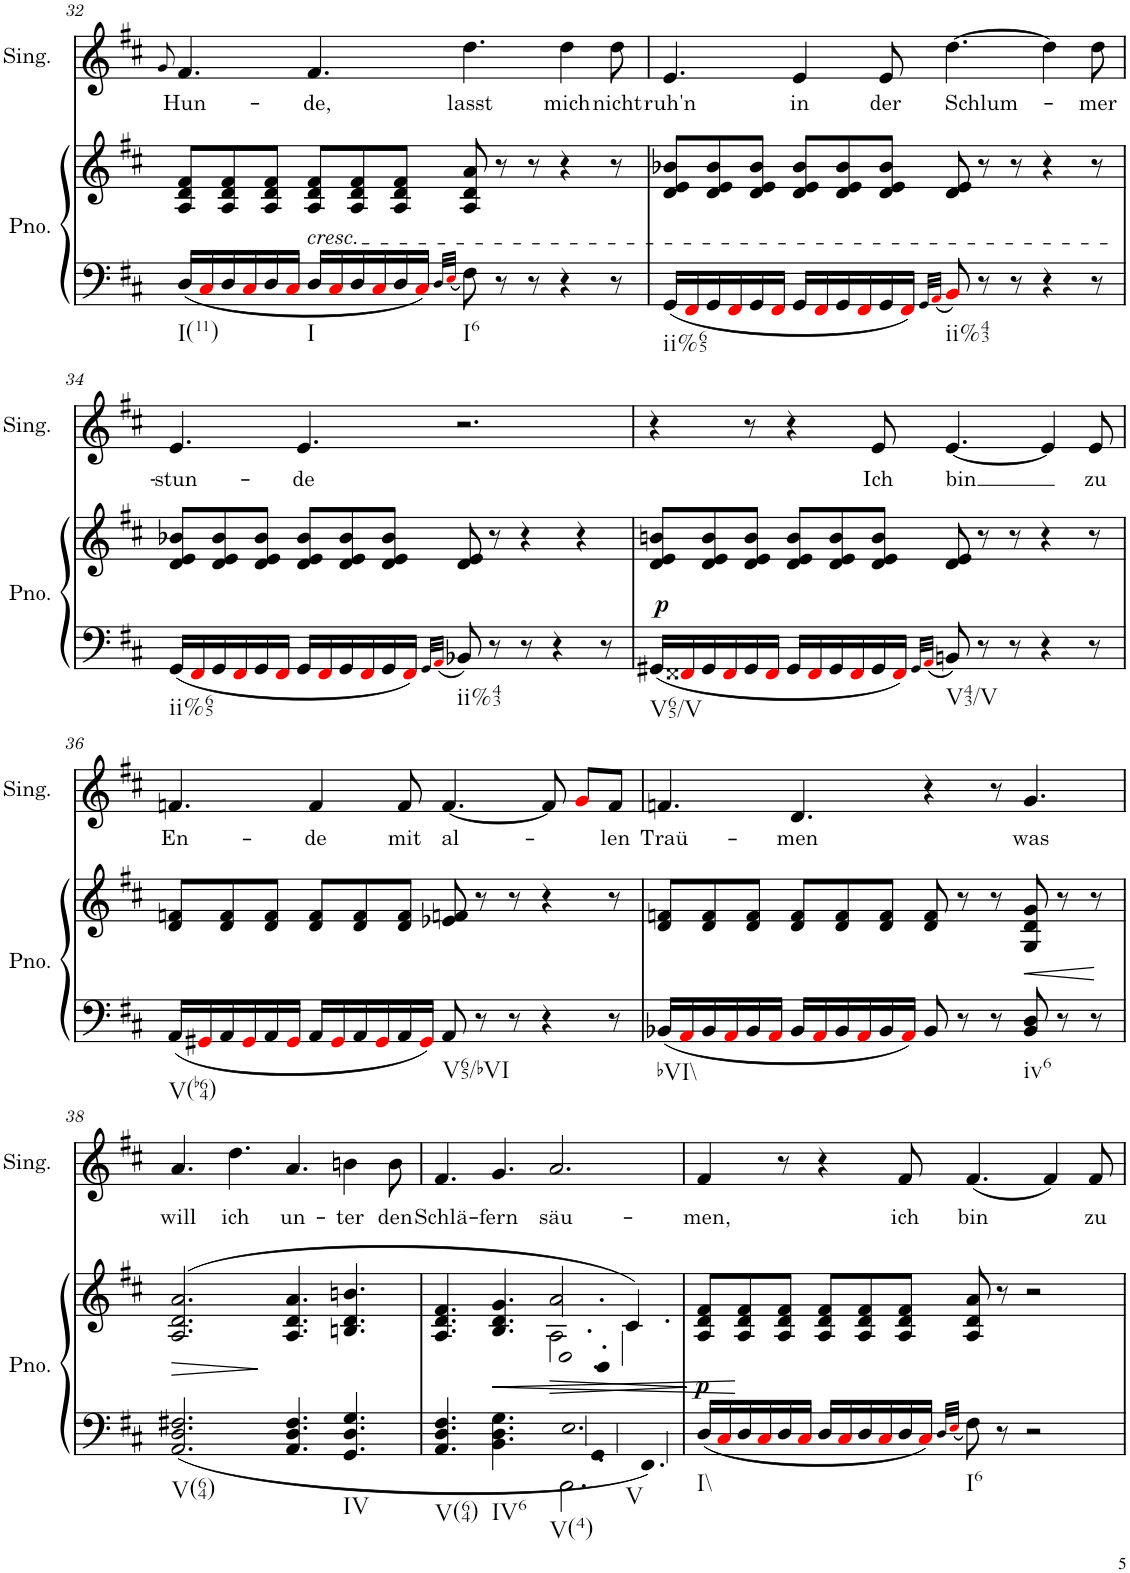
**kern	**kern	**dynam	**kern	**text
*part2	*part2	*part2	*part1	*part1
*staff3	*staff2	*staff2/3	*staff1	*staff1
*I"Pianoforte	*	*	*I"Singstimme	*
*I'Pno.	*	*	*I'Sing.	*
!!LO:PB:g=z
*clefF4	*clefG2	*	*clefG2	*
*k[f#c#]	*k[f#c#]	*	*k[f#c#]	*
*M12/8	*M12/8	*	*M12/8	*
=32	=32	=32	=32	=32
.	.	.	8qg/	.
!LO:TX:b:t=I(11)	!	!	!	!
!	!	!	!	!LO:LY:b
16D/LL	8A/ 8d/ 8f#/L	.	4.f#/	Hun-
16C#i/	.	.	.	.
16D/	8A/ 8d/ 8f#/	.	.	.
16C#i/	.	.	.	.
16D/	8A/ 8d/ 8f#/J	.	.	.
16C#i/JJ	.	.	.	.
!	!LO:TX:b:i:t=cresc.	!	!	!
!LO:TX:b:t=I	!	!	!	!
!	!	!	!	!LO:LY:b
16D/LL	8A/ 8d/ 8f#/L	.	4.f#/	-de,
16C#i/	.	.	.	.
16D/	8A/ 8d/ 8f#/	.	.	.
16C#i/	.	.	.	.
16D/	8A/ 8d/ 8f#/J	.	.	.
16C#i/JJ	.	.	.	.
32qD/LLL	.	.	.	.
32qEi/JJJ	.	.	.	.
!LO:TX:b:t=I6	!	!	!	!
!	!	!	!	!LO:LY:b
8F#\	8A/ 8d/ 8a/	.	4.dd\	lasst
8r	8r	.	.	.
8r	8r	.	.	.
!	!	!	!	!LO:LY:b
4r	4r	.	4dd\	mich
!	!	!	!	!LO:LY:b
8r	8r	.	8dd\	nicht
=33	=33	=33	=33	=33
!LO:TX:b:t=ii%65	!	!	!	!
!	!	!	!	!LO:LY:b
16GG/LL	8d/ 8e/ 8b-X/L	.	4.e/	ruh'n
16FF#i/	.	.	.	.
16GG/	8d/ 8e/ 8b-/	.	.	.
16FF#i/	.	.	.	.
16GG/	8d/ 8e/ 8b-/J	.	.	.
16FF#i/JJ	.	.	.	.
!	!	!	!	!LO:LY:b
16GG/LL	8d/ 8e/ 8b-/L	.	4e/	in
16FF#i/	.	.	.	.
16GG/	8d/ 8e/ 8b-/	.	.	.
16FF#i/	.	.	.	.
!	!	!	!	!LO:LY:b
16GG/	8d/ 8e/ 8b-/J	.	8e/	der
16FF#i/JJ	.	.	.	.
32qGG/LLL	.	.	.	.
32qAAi/JJJ	.	.	.	.
!LO:TX:b:t=ii%43	!	!	!	!
!	!	!	!	!LO:LY:b
8BBi/	8d/ 8e/	.	[4.dd\	Schlum-
8r	8r	.	.	.
8r	8r	.	.	.
4r	4r	.	4dd\]	.
!	!	!	!	!LO:LY:b
8r	8r	.	8dd\	-mer-
!!LO:LB:g=z
=34	=34	=34	=34	=34
!LO:TX:b:t=ii%65	!	!	!	!
!	!	!	!	!LO:LY:b
16GG/LL	8d/ 8e/ 8b-X/L	.	4.e/	-stun-
16FF#i/	.	.	.	.
16GG/	8d/ 8e/ 8b-/	.	.	.
16FF#i/	.	.	.	.
16GG/	8d/ 8e/ 8b-/J	.	.	.
16FF#i/JJ	.	.	.	.
!	!	!	!	!LO:LY:b
16GG/LL	8d/ 8e/ 8b-/L	.	4.e/	-de
16FF#i/	.	.	.	.
16GG/	8d/ 8e/ 8b-/	.	.	.
16FF#i/	.	.	.	.
16GG/	8d/ 8e/ 8b-/J	.	.	.
16FF#i/JJ	.	.	.	.
32qGG/LLL	.	.	.	.
32qAAi/JJJ	.	.	.	.
!LO:TX:b:t=ii%43	!	!	!	!
8BB-X/	8d/ 8e/	.	2.r	.
8r	8r	.	.	.
8r	4r	.	.	.
4r	.	.	.	.
.	4r	.	.	.
8r	.	.	.	.
=35	=35	=35	=35	=35
!LO:TX:b:t=V65/V	!	!	!	!
!	!	!LO:DY:b	!	!
16GG#X/LL	8d/ 8e/ 8bn/L	p	4r	.
16FF##Xi/	.	.	.	.
16GG#/	8d/ 8e/ 8b/	.	.	.
16FF##i/	.	.	.	.
16GG#/	8d/ 8e/ 8b/J	.	8r	.
16FF##i/JJ	.	.	.	.
16GG#/LL	8d/ 8e/ 8b/L	.	4r	.
16FF##i/	.	.	.	.
16GG#/	8d/ 8e/ 8b/	.	.	.
16FF##i/	.	.	.	.
!	!	!	!	!LO:LY:b
16GG#/	8d/ 8e/ 8b/J	.	8e/	Ich
16FF##i/JJ	.	.	.	.
32qGG#/LLL	.	.	.	.
32qAAi/JJJ	.	.	.	.
!LO:TX:b:t=V43/V	!	!	!	!
!	!	!	!	!LO:LY:b
8BBn/	8d/ 8e/	.	[4.e/	bin
8r	8r	.	.	.
8r	8r	.	.	.
4r	4r	.	4e/]	.
!	!	!	!	!LO:LY:b
8r	8r	.	8e/	zu
!!LO:LB:g=z
=36	=36	=36	=36	=36
!LO:TX:b:t=V(b64)	!	!	!	!
!	!	!	!	!LO:LY:b
16AA/LL	8d/ 8fn/L	.	4.fn/	En-
16GG#Xi/	.	.	.	.
16AA/	8d/ 8f/	.	.	.
16GG#i/	.	.	.	.
16AA/	8d/ 8f/J	.	.	.
16GG#i/JJ	.	.	.	.
!	!	!	!	!LO:LY:b
16AA/LL	8d/ 8f/L	.	4f/	-de
16GG#i/	.	.	.	.
16AA/	8d/ 8f/	.	.	.
16GG#i/	.	.	.	.
!	!	!	!	!LO:LY:b
16AA/	8d/ 8f/J	.	8f/	mit
16GG#i/JJ	.	.	.	.
!LO:TX:b:t=V65/bVI	!	!	!	!
!	!	!	!	!LO:LY:b
8AA/	8e-X/ 8fn/	.	[4.f/	al-
8r	8r	.	.	.
8r	8r	.	.	.
4r	4r	.	8f/]	.
.	.	.	8gi/L	.
!	!	!	!	!LO:LY:b
8r	8r	.	8f/J	-len
=37	=37	=37	=37	=37
!LO:TX:b:t=bVI\\	!	!	!	!
!	!	!	!	!LO:LY:b
16BB-X/LL	8d/ 8fn/L	.	4.fn/	Traü-
16AAi/	.	.	.	.
16BB-/	8d/ 8f/	.	.	.
16AAi/	.	.	.	.
16BB-/	8d/ 8f/J	.	.	.
16AAi/JJ	.	.	.	.
!	!	!	!	!LO:LY:b
16BB-/LL	8d/ 8f/L	.	4.d/	-men
16AAi/	.	.	.	.
16BB-/	8d/ 8f/	.	.	.
16AAi/	.	.	.	.
16BB-/	8d/ 8f/J	.	.	.
16AAi/JJ	.	.	.	.
8BB-/	8d/ 8f/	.	4r	.
8r	8r	.	.	.
8r	8r	.	8r	.
!LO:TX:b:t=iv6	!	!	!	!
!	!	!LO:HP:b	!	!LO:LY:b
8BB-/ 8D/	8G/ 8d/ 8g/	<	4.g/	was
8r	8r	[	.	.
8r	8r	.	.	.
!!LO:LB:g=z
=38	=38	=38	=38	=38
!LO:TX:b:t=V(64)	!	!	!	!
!	!	!LO:HP:b	!	!LO:LY:b
2.AA/ 2.D/ 2.F#X/	(2.A/ 2.d/ 2.a/	>	4.a/	will
!	!	!	!	!LO:LY:b
.	.	.	4.dd\	ich
!	!	!	!	!LO:LY:b
4.AA/ 4.D/ 4.F#/	4.A/ 4.d/ 4.a/	]	4.a/	un-
!LO:TX:b:t=IV	!	!	!	!
!	!	!	!	!LO:LY:b
4.GG/ 4.D/ 4.G/	4.Bn/ 4.d/ 4.bn/	.	4bn\	-ter
!	!	!	!	!LO:LY:b
.	.	.	8b\	den
=39	=39	=39	=39	=39
*^	*^	*	*	*
*	*^	*	*^	*	*	*
!LO:TX:b:t=V(64)	!	!	!	!	!	!	!	!
!	!	!	!	!	!	!	!	!LO:LY:b
4.AA/ 4.D/ 4.F#/	2.ryy	2.ryy	4.A/ 4.d/ 4.f#/	2.ryy	2.ryy	.	4.f#/	Schlä-
!LO:TX:b:t=IV6	!	!	!	!	!	!	!	!
!	!	!	!	!	!	!LO:HP:b	!	!LO:LY:b
4.BB\ 4.D\ 4.G\	.	.	4.B/ 4.d/ 4.g/	.	.	<	4.g/	-fern
!LO:TX:b:t=V(4)	!	!	!	!	!	!	!	!
!	!	!	!	!	!	!LO:HP:n=1:b	!	!LO:LY:b
4.D/	2.E/	2.AA\	4.d/	2.e/ 2.a/	2.A\	[ >	2.a/	säu-
!LO:TX:b:t=V	!	!	!	!	!	!	!	!
4.C#/	.	.	4.c#/)	.	.	.	.	.
*v	*v	*v	*	*	*	*	*	*
*	*v	*v	*v	*	*	*
.	.	]	.	.
=40	=40	=40	=40	=40
!LO:TX:b:t=I\\	!	!	!	!
!	!	!LO:DY:b	!	!LO:LY:b
16D/LL	8A/ 8d/ 8f#/L	p	4f#/	-men,
16C#i/	.	.	.	.
16D/	8A/ 8d/ 8f#/	.	.	.
16C#i/	.	.	.	.
16D/	8A/ 8d/ 8f#/J	.	8r	.
16C#i/JJ	.	.	.	.
16D/LL	8A/ 8d/ 8f#/L	.	4r	.
16C#i/	.	.	.	.
16D/	8A/ 8d/ 8f#/	.	.	.
16C#i/	.	.	.	.
!	!	!	!	!LO:LY:b
16D/	8A/ 8d/ 8f#/J	.	8f#/	ich
16C#i/JJ	.	.	.	.
32qD/LLL	.	.	.	.
32qEi/JJJ	.	.	.	.
!LO:TX:b:t=I6	!	!	!	!
!	!	!	!	!LO:LY:b
8F#\	8A/ 8d/ 8a/	.	(4.f#/	bin
8r	8r	.	.	.
2r	2r	.	.	.
.	.	.	4f#/)	.
!	!	!	!	!LO:LY:b
.	.	.	8f#/	zu
=	=	=	=	=
*-	*-	*-	*-	*-
